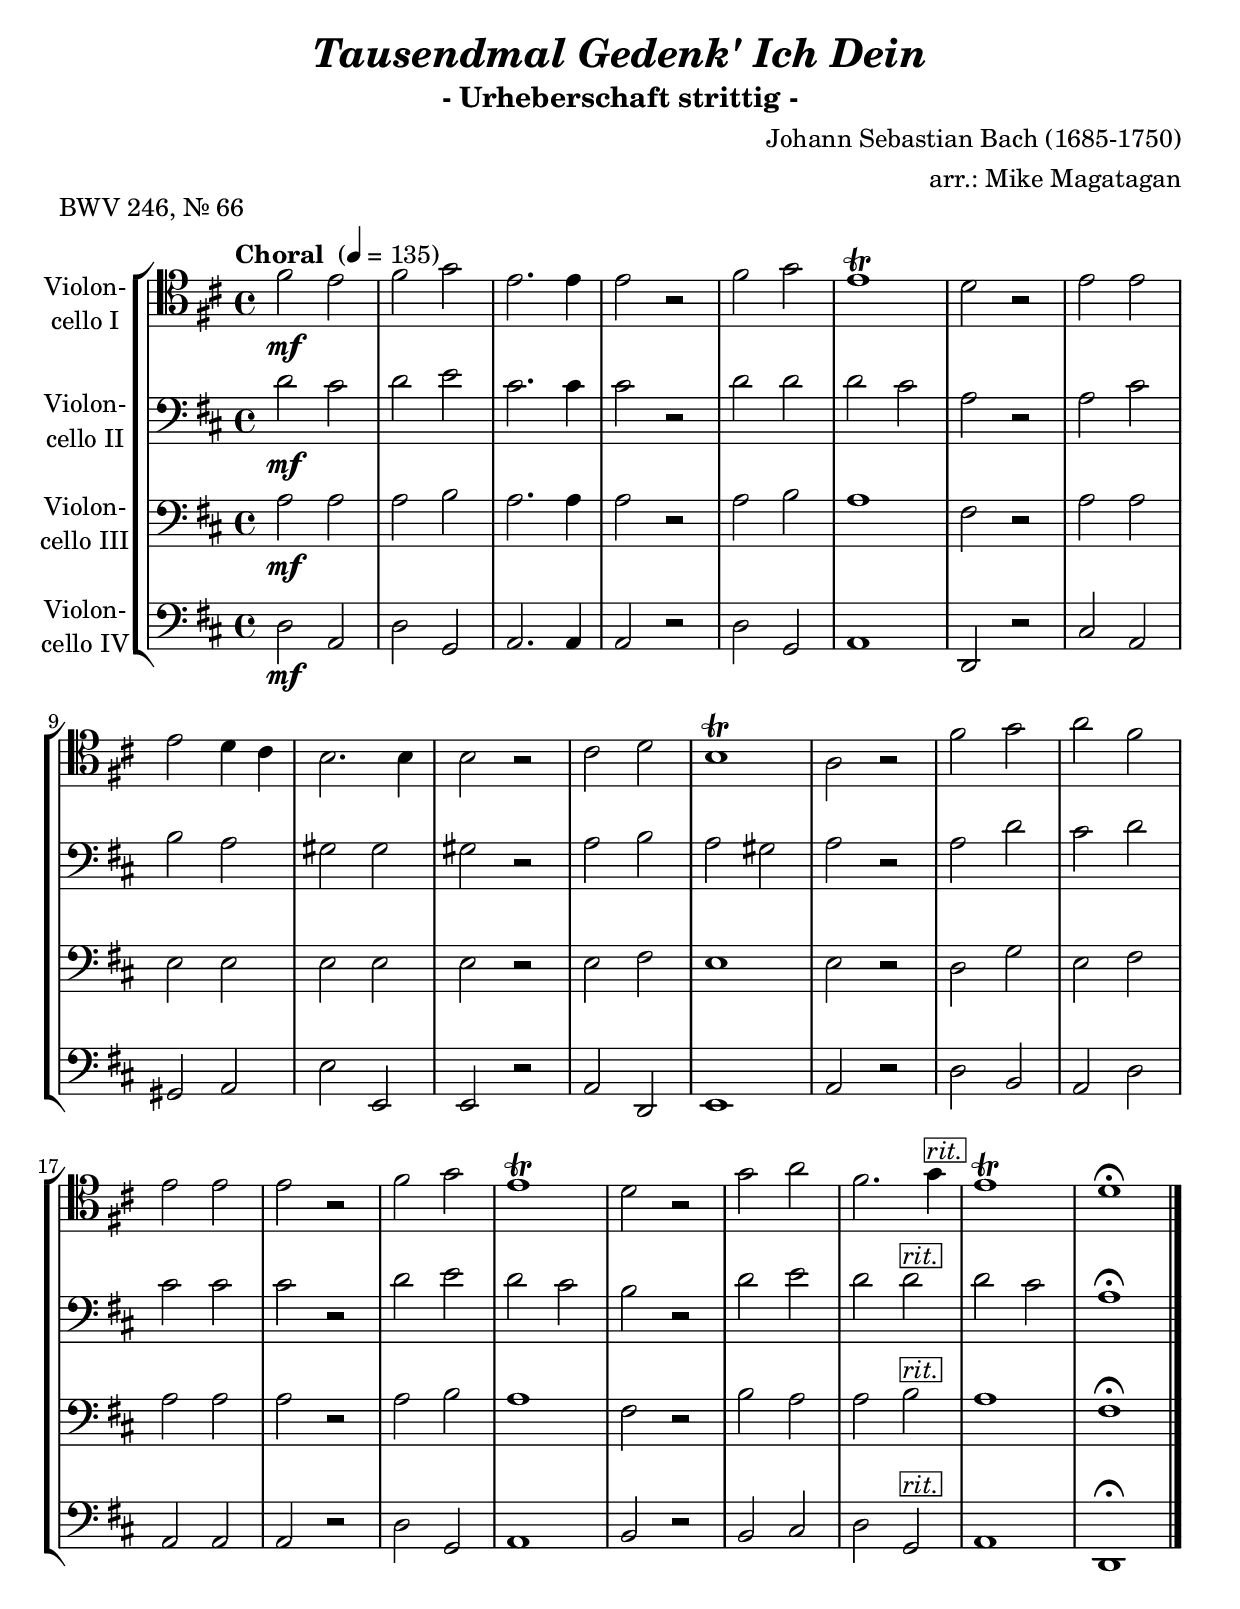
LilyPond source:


\version "2.18.2"
\include "deutsch.ly"

#(set-global-staff-size 22)

\header {
  title     = \markup \bold \italic "Tausendmal Gedenk' Ich Dein"
  subtitle  = "- Urheberschaft strittig -"
  composer  = "Johann Sebastian Bach (1685-1750)"
  arranger  = "arr.: Mike Magatagan"
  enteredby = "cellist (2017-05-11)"
  piece     = "BWV 246, Nr. 66"
}

voiceconsts = {
  \key es \major
  \time 4/4
  \clef "bass"
%  \numericTimeSignature
  \compressFullBarRests
  % Set default beaming for all staves
%  \set Timing.beamExceptions = #'()
%  \set Timing.baseMoment     = #(ly:make-moment 1 4)
%  \set Timing.beatStructure  = #'(1 1 1)
  \tempo "Choral " 4=135
}

mifl = "flute"
mikl = "clarinet"
mist = "string ensemble 1"
miba = "bassoon"
%miba = "harpsichord"
milo = "drawbar organ"

rit = \markup \box \italic "rit."

va = \relative c'' {
  \voiceconsts
  \clef "tenor"

  g2\mf f
  g as
  f2. f4
  f2 r
  g as
  f1\trill
  es2 r

  f f
  f es4 d
  c2. c4
  c2 r
  d es
  c1\trill
  b2 r

  g' as
  b g
  f f
  f r
  g as
  f1\trill
  es2 r
  as b
  g2. as4^\rit
  f1\trill
  es\fermata \bar "|."
}

vb = \relative c' {
  \voiceconsts

  es2\mf d
  es f
  d2. d4
  d2 r
  es es
  es d
  b r

  b d
  c b
  a a
  a r
  b c
  b a
  b r

  b es
  d es
  d d
  d r
  es f
  es d
  c r
  es f
  es es^\rit
  es d
  b1\fermata \bar "|."
}

vc = \relative c' {
  \voiceconsts

  b2\mf b
  b c
  b2. b4
  b2 r
  b c
  b1
  g2 r

  b b
  f f
  f f
  f r
  f g
  f1
  f2 r

  es as
  f g
  b b
  b r
  b c
  b1
  g2 r
  c b
  b c^\rit
  b1
  g\fermata \bar "|."
}

vd = \relative c {
  \voiceconsts

  es2\mf b
  es as,
  b2. b4
  b2 r
  es as,
  b1
  es,2 r

  d' b
  a b
  f' f,
  f r
  b es,
  f1
  b2 r

  es c
  b es
  b b
  b r
  es as,
  b1
  c2 r
  c d
  es as,^\rit
  b1
  es,\fermata \bar "|."
}


music = \new StaffGroup <<
      \new Staff {
	\set Staff.midiInstrument = \mist
	\set Staff.instrumentName = \markup \center-column { "Violon-" "cello I" }
	\transpose es d { \va }
      }

      \new Staff {
	\set Staff.midiInstrument = \mist
	\set Staff.instrumentName = \markup \center-column { "Violon-" "cello II" }
	\transpose es d { \vb }
      }

      \new Staff {
	\set Staff.midiInstrument = \miba
	\set Staff.instrumentName = \markup \center-column { "Violon-" "cello III" }
	\transpose es d { \vc }
      }

      \new Staff {
	\set Staff.midiInstrument = \miba
	\set Staff.instrumentName = \markup \center-column { "Violon-" "cello IV" }
	\transpose es d { \vd }
      }
>>

\book {
  \score {
    \music
    \layout {}
  }

  \score {
    \unfoldRepeats \music

    \midi {
      \context {
        \Score
      }
    }
  }
}
